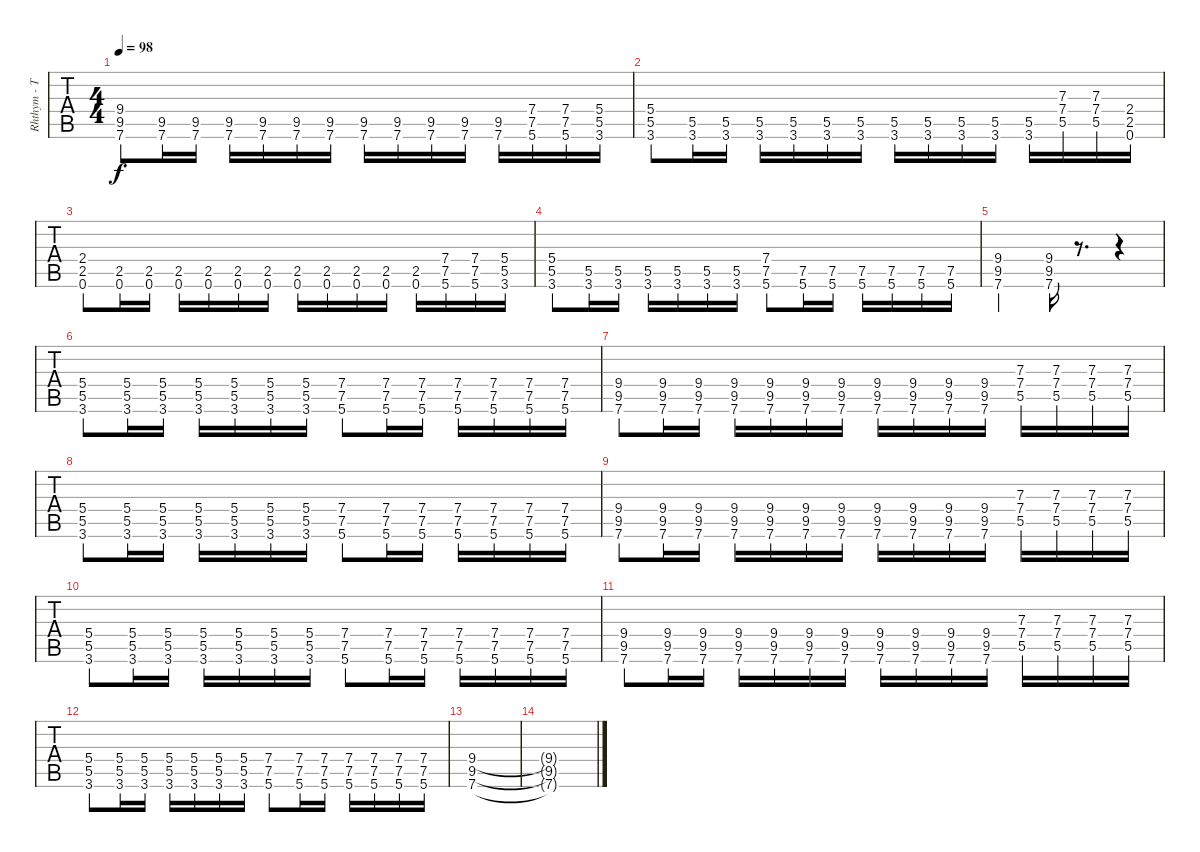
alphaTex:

\track ("Rhthym - Tim" "Rhthym - T") {instrument distortionguitar}
\staff {tabs}
\tuning (Eb4 Bb3 Gb3 Db3 Ab2 Eb2) {hide}
\ts (4 4)
\tempo 98
\clef g2
\ks c
(9.4 9.5 7.6).8{dy f} (9.5 7.6).16 (9.5 7.6).16 (9.5 7.6).16 (9.5 7.6).16 (9.5 7.6).16 (9.5 7.6).16 (9.5 7.6).16 (9.5 7.6).16 (9.5 7.6).16 (9.5 7.6).16 (9.5 7.6).16 (7.4 7.5 5.6).16 (7.4 7.5 5.6).16 (5.4 5.5 3.6).16 |
(5.4 5.5 3.6).8 (5.5 3.6).16 (5.5 3.6).16 (5.5 3.6).16 (5.5 3.6).16 (5.5 3.6).16 (5.5 3.6).16 (5.5 3.6).16 (5.5 3.6).16 (5.5 3.6).16 (5.5 3.6).16 (5.5 3.6).16 (7.3 7.4 5.5).16 (7.3 7.4 5.5).16 (2.4 2.5 0.6).16 |
(2.4 2.5 0.6).8 (2.5 0.6).16 (2.5 0.6).16 (2.5 0.6).16 (2.5 0.6).16 (2.5 0.6).16 (2.5 0.6).16 (2.5 0.6).16 (2.5 0.6).16 (2.5 0.6).16 (2.5 0.6).16 (2.5 0.6).16 (7.4 7.5 5.6).16 (7.4 7.5 5.6).16 (5.4 5.5 3.6).16 |
(5.4 5.5 3.6).8 (5.5 3.6).16 (5.5 3.6).16 (5.5 3.6).16 (5.5 3.6).16 (5.5 3.6).16 (5.5 3.6).16 (7.4 7.5 5.6).8 (7.5 5.6).16 (7.5 5.6).16 (7.5 5.6).16 (7.5 5.6).16 (7.5 5.6).16 (7.5 5.6).16 |
(9.4 9.5 7.6).2 (9.4 9.5 7.6).16 r.8{d} r.4 |
(5.4 5.5 3.6).8 (5.4 5.5 3.6).16 (5.4 5.5 3.6).16 (5.4 5.5 3.6).16 (5.4 5.5 3.6).16 (5.4 5.5 3.6).16 (5.4 5.5 3.6).16 (7.4 7.5 5.6).8 (7.4 7.5 5.6).16 (7.4 7.5 5.6).16 (7.4 7.5 5.6).16 (7.4 7.5 5.6).16 (7.4 7.5 5.6).16 (7.4 7.5 5.6).16 |
(9.4 9.5 7.6).8 (9.4 9.5 7.6).16 (9.4 9.5 7.6).16 (9.4 9.5 7.6).16 (9.4 9.5 7.6).16 (9.4 9.5 7.6).16 (9.4 9.5 7.6).16 (9.4 9.5 7.6).16 (9.4 9.5 7.6).16 (9.4 9.5 7.6).16 (9.4 9.5 7.6).16 (7.3 7.4 5.5).16 (7.3 7.4 5.5).16 (7.3 7.4 5.5).16 (7.3 7.4 5.5).16 |
(5.4 5.5 3.6).8 (5.4 5.5 3.6).16 (5.4 5.5 3.6).16 (5.4 5.5 3.6).16 (5.4 5.5 3.6).16 (5.4 5.5 3.6).16 (5.4 5.5 3.6).16 (7.4 7.5 5.6).8 (7.4 7.5 5.6).16 (7.4 7.5 5.6).16 (7.4 7.5 5.6).16 (7.4 7.5 5.6).16 (7.4 7.5 5.6).16 (7.4 7.5 5.6).16 |
(9.4 9.5 7.6).8 (9.4 9.5 7.6).16 (9.4 9.5 7.6).16 (9.4 9.5 7.6).16 (9.4 9.5 7.6).16 (9.4 9.5 7.6).16 (9.4 9.5 7.6).16 (9.4 9.5 7.6).16 (9.4 9.5 7.6).16 (9.4 9.5 7.6).16 (9.4 9.5 7.6).16 (7.3 7.4 5.5).16 (7.3 7.4 5.5).16 (7.3 7.4 5.5).16 (7.3 7.4 5.5).16 |
(5.4 5.5 3.6).8 (5.4 5.5 3.6).16 (5.4 5.5 3.6).16 (5.4 5.5 3.6).16 (5.4 5.5 3.6).16 (5.4 5.5 3.6).16 (5.4 5.5 3.6).16 (7.4 7.5 5.6).8 (7.4 7.5 5.6).16 (7.4 7.5 5.6).16 (7.4 7.5 5.6).16 (7.4 7.5 5.6).16 (7.4 7.5 5.6).16 (7.4 7.5 5.6).16 |
(9.4 9.5 7.6).8 (9.4 9.5 7.6).16 (9.4 9.5 7.6).16 (9.4 9.5 7.6).16 (9.4 9.5 7.6).16 (9.4 9.5 7.6).16 (9.4 9.5 7.6).16 (9.4 9.5 7.6).16 (9.4 9.5 7.6).16 (9.4 9.5 7.6).16 (9.4 9.5 7.6).16 (7.3 7.4 5.5).16 (7.3 7.4 5.5).16 (7.3 7.4 5.5).16 (7.3 7.4 5.5).16 |
(5.4 5.5 3.6).8 (5.4 5.5 3.6).16 (5.4 5.5 3.6).16 (5.4 5.5 3.6).16 (5.4 5.5 3.6).16 (5.4 5.5 3.6).16 (5.4 5.5 3.6).16 (7.4 7.5 5.6).8 (7.4 7.5 5.6).16 (7.4 7.5 5.6).16 (7.4 7.5 5.6).16 (7.4 7.5 5.6).16 (7.4 7.5 5.6).16 (7.4 7.5 5.6).16 |
(9.4 9.5 7.6).1 |
(9.4{t} 9.5{t} 7.6{t}).1
